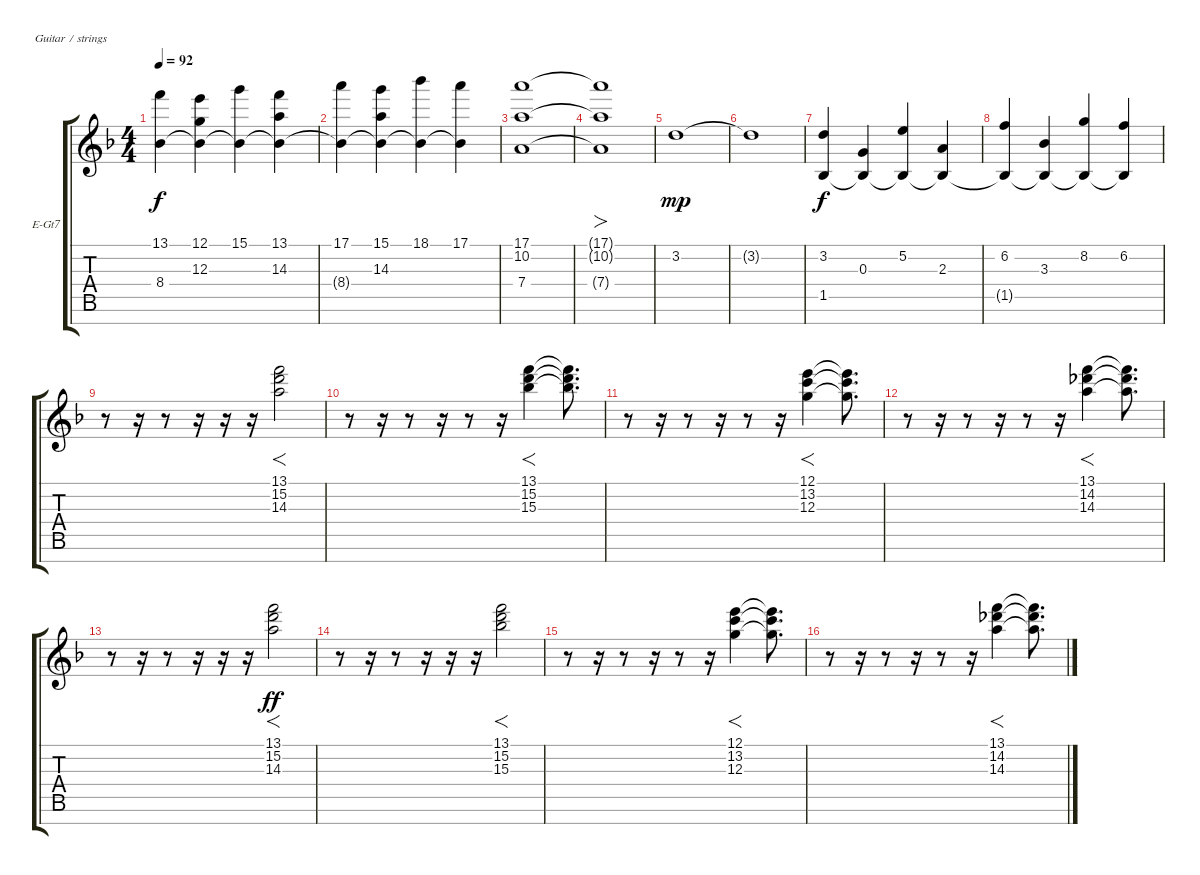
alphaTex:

\defaultSystemsLayout 4
\bracketExtendMode groupsimilarinstruments
\firstSystemTrackNameOrientation horizontal
\otherSystemsTrackNameOrientation horizontal
\track ("Mellotron - Strings (Banks)" "E-Gt7") {instrument electricguitarclean}
\staff {score tabs}
\tuning (E4 B3 G3 D3 A2 E2 B1)
\ts (4 4)
\tempo 92
\clef g2
\ks dminor
(13.1 8.4).4{dy f} (12.3 8.4{t} 12.1).4 (15.1 8.4{t}).4 (14.3 8.4{t} 13.1).4 |
(17.1 8.4{t}).4 (14.3 8.4{t} 15.1).4 (18.1 8.4{t}).4 (17.1 8.4{t}).4 |
(17.1 7.4 10.2).1 |
(17.1{t} 7.4{t} 10.2{t}).1{fo} |
3.2.1{dy mp} |
3.2{t}.1 |
(3.2 1.5).4{dy f} (0.3 1.5{t}).4 (5.2 1.5{t}).4 (2.3 1.5{t}).4 |
(6.2 1.5{t}).4 (3.3 1.5{t}).4 (8.2 1.5{t}).4 (6.2 1.5{t}).4 |
r.8 r.16 r.8 r.16 r.16 r.16 (13.1 15.2 14.3).2{f} |
r.8 r.16 r.8 r.16 r.8 r.16 (13.1 15.2 15.3).4{f} (15.3{t} 15.2{t} 13.1{t}).8{d} |
r.8 r.16 r.8 r.16 r.8 r.16 (12.1 13.2 12.3).4{f} (12.3{t} 13.2{t} 12.1{t}).8{d} |
r.8 r.16 r.8 r.16 r.8 r.16 (13.1 14.2 14.3).4{f} (14.3{t} 14.2{t} 13.1{t}).8{d} |
r.8 r.16 r.8 r.16 r.16 r.16 (13.1 15.2 14.3).2{f dy ff} |
r.8 r.16 r.8 r.16 r.16 r.16 (13.1 15.2 15.3).2{f} |
r.8 r.16 r.8 r.16 r.8 r.16 (12.1 13.2 12.3).4{f} (12.3{t} 13.2{t} 12.1{t}).8{d} |
r.8 r.16 r.8 r.16 r.8 r.16 (13.1 14.2 14.3).4{f} (14.3{t} 14.2{t} 13.1{t}).8{d}
